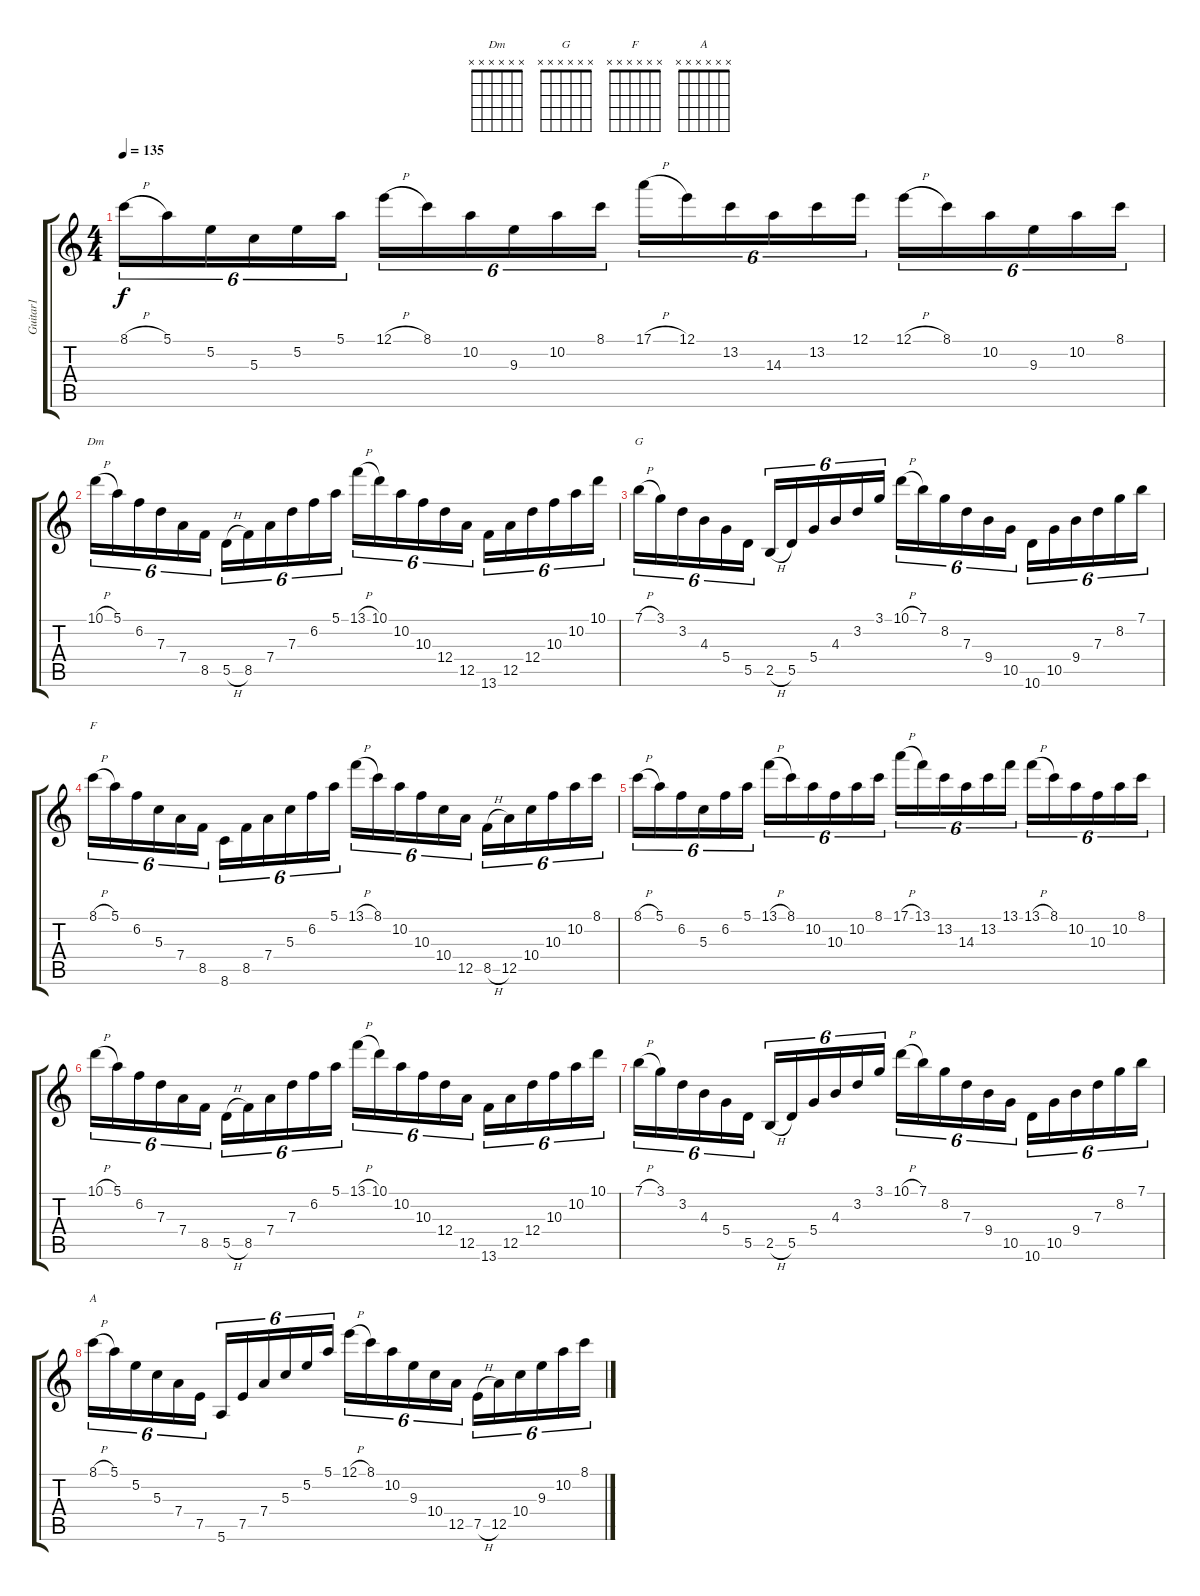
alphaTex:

\track ("Guitar1" "Guitar1") {instrument overdrivenguitar}
\staff {score tabs}
\tuning (E4 B3 G3 D3 A2 E2) {hide}
\chord ("Dm" x x x x x x)
\chord ("G" x x x x x x)
\chord ("F" x x x x x x)
\chord ("A" x x x x x x)
\ts (4 4)
\tempo 135
\clef g2
\ks c
8.1{h}.16{tu (6 4) dy f} 5.1.16{tu (6 4)} 5.2.16{tu (6 4)} 5.3.16{tu (6 4)} 5.2.16{tu (6 4)} 5.1.16{tu (6 4)} 12.1{h}.16{tu (6 4)} 8.1.16{tu (6 4)} 10.2.16{tu (6 4)} 9.3.16{tu (6 4)} 10.2.16{tu (6 4)} 8.1.16{tu (6 4)} 17.1{h}.16{tu (6 4)} 12.1.16{tu (6 4)} 13.2.16{tu (6 4)} 14.3.16{tu (6 4)} 13.2.16{tu (6 4)} 12.1.16{tu (6 4)} 12.1{h}.16{tu (6 4)} 8.1.16{tu (6 4)} 10.2.16{tu (6 4)} 9.3.16{tu (6 4)} 10.2.16{tu (6 4)} 8.1.16{tu (6 4)} |
10.1{h}.16{tu (6 4) ch "Dm"} 5.1.16{tu (6 4)} 6.2.16{tu (6 4)} 7.3.16{tu (6 4)} 7.4.16{tu (6 4)} 8.5.16{tu (6 4)} 5.5{h}.16{tu (6 4)} 8.5.16{tu (6 4)} 7.4.16{tu (6 4)} 7.3.16{tu (6 4)} 6.2.16{tu (6 4)} 5.1.16{tu (6 4)} 13.1{h}.16{tu (6 4)} 10.1.16{tu (6 4)} 10.2.16{tu (6 4)} 10.3.16{tu (6 4)} 12.4.16{tu (6 4)} 12.5.16{tu (6 4)} 13.6.16{tu (6 4)} 12.5.16{tu (6 4)} 12.4.16{tu (6 4)} 10.3.16{tu (6 4)} 10.2.16{tu (6 4)} 10.1.16{tu (6 4)} |
7.1{h}.16{tu (6 4) ch "G"} 3.1.16{tu (6 4)} 3.2.16{tu (6 4)} 4.3.16{tu (6 4)} 5.4.16{tu (6 4)} 5.5.16{tu (6 4)} 2.5{h}.16{tu (6 4)} 5.5.16{tu (6 4)} 5.4.16{tu (6 4)} 4.3.16{tu (6 4)} 3.2.16{tu (6 4)} 3.1.16{tu (6 4)} 10.1{h}.16{tu (6 4)} 7.1.16{tu (6 4)} 8.2.16{tu (6 4)} 7.3.16{tu (6 4)} 9.4.16{tu (6 4)} 10.5.16{tu (6 4)} 10.6.16{tu (6 4)} 10.5.16{tu (6 4)} 9.4.16{tu (6 4)} 7.3.16{tu (6 4)} 8.2.16{tu (6 4)} 7.1.16{tu (6 4)} |
8.1{h}.16{tu (6 4) ch "F"} 5.1.16{tu (6 4)} 6.2.16{tu (6 4)} 5.3.16{tu (6 4)} 7.4.16{tu (6 4)} 8.5.16{tu (6 4)} 8.6.16{tu (6 4)} 8.5.16{tu (6 4)} 7.4.16{tu (6 4)} 5.3.16{tu (6 4)} 6.2.16{tu (6 4)} 5.1.16{tu (6 4)} 13.1{h}.16{tu (6 4)} 8.1.16{tu (6 4)} 10.2.16{tu (6 4)} 10.3.16{tu (6 4)} 10.4.16{tu (6 4)} 12.5.16{tu (6 4)} 8.5{h}.16{tu (6 4)} 12.5.16{tu (6 4)} 10.4.16{tu (6 4)} 10.3.16{tu (6 4)} 10.2.16{tu (6 4)} 8.1.16{tu (6 4)} |
8.1{h}.16{tu (6 4)} 5.1.16{tu (6 4)} 6.2.16{tu (6 4)} 5.3.16{tu (6 4)} 6.2.16{tu (6 4)} 5.1.16{tu (6 4)} 13.1{h}.16{tu (6 4)} 8.1.16{tu (6 4)} 10.2.16{tu (6 4)} 10.3.16{tu (6 4)} 10.2.16{tu (6 4)} 8.1.16{tu (6 4)} 17.1{h}.16{tu (6 4)} 13.1.16{tu (6 4)} 13.2.16{tu (6 4)} 14.3.16{tu (6 4)} 13.2.16{tu (6 4)} 13.1.16{tu (6 4)} 13.1{h}.16{tu (6 4)} 8.1.16{tu (6 4)} 10.2.16{tu (6 4)} 10.3.16{tu (6 4)} 10.2.16{tu (6 4)} 8.1.16{tu (6 4)} |
10.1{h}.16{tu (6 4)} 5.1.16{tu (6 4)} 6.2.16{tu (6 4)} 7.3.16{tu (6 4)} 7.4.16{tu (6 4)} 8.5.16{tu (6 4)} 5.5{h}.16{tu (6 4)} 8.5.16{tu (6 4)} 7.4.16{tu (6 4)} 7.3.16{tu (6 4)} 6.2.16{tu (6 4)} 5.1.16{tu (6 4)} 13.1{h}.16{tu (6 4)} 10.1.16{tu (6 4)} 10.2.16{tu (6 4)} 10.3.16{tu (6 4)} 12.4.16{tu (6 4)} 12.5.16{tu (6 4)} 13.6.16{tu (6 4)} 12.5.16{tu (6 4)} 12.4.16{tu (6 4)} 10.3.16{tu (6 4)} 10.2.16{tu (6 4)} 10.1.16{tu (6 4)} |
7.1{h}.16{tu (6 4)} 3.1.16{tu (6 4)} 3.2.16{tu (6 4)} 4.3.16{tu (6 4)} 5.4.16{tu (6 4)} 5.5.16{tu (6 4)} 2.5{h}.16{tu (6 4)} 5.5.16{tu (6 4)} 5.4.16{tu (6 4)} 4.3.16{tu (6 4)} 3.2.16{tu (6 4)} 3.1.16{tu (6 4)} 10.1{h}.16{tu (6 4)} 7.1.16{tu (6 4)} 8.2.16{tu (6 4)} 7.3.16{tu (6 4)} 9.4.16{tu (6 4)} 10.5.16{tu (6 4)} 10.6.16{tu (6 4)} 10.5.16{tu (6 4)} 9.4.16{tu (6 4)} 7.3.16{tu (6 4)} 8.2.16{tu (6 4)} 7.1.16{tu (6 4)} |
8.1{h}.16{tu (6 4) ch "A"} 5.1.16{tu (6 4)} 5.2.16{tu (6 4)} 5.3.16{tu (6 4)} 7.4.16{tu (6 4)} 7.5.16{tu (6 4)} 5.6.16{tu (6 4)} 7.5.16{tu (6 4)} 7.4.16{tu (6 4)} 5.3.16{tu (6 4)} 5.2.16{tu (6 4)} 5.1.16{tu (6 4)} 12.1{h}.16{tu (6 4)} 8.1.16{tu (6 4)} 10.2.16{tu (6 4)} 9.3.16{tu (6 4)} 10.4.16{tu (6 4)} 12.5.16{tu (6 4)} 7.5{h}.16{tu (6 4)} 12.5.16{tu (6 4)} 10.4.16{tu (6 4)} 9.3.16{tu (6 4)} 10.2.16{tu (6 4)} 8.1.16{tu (6 4)}
